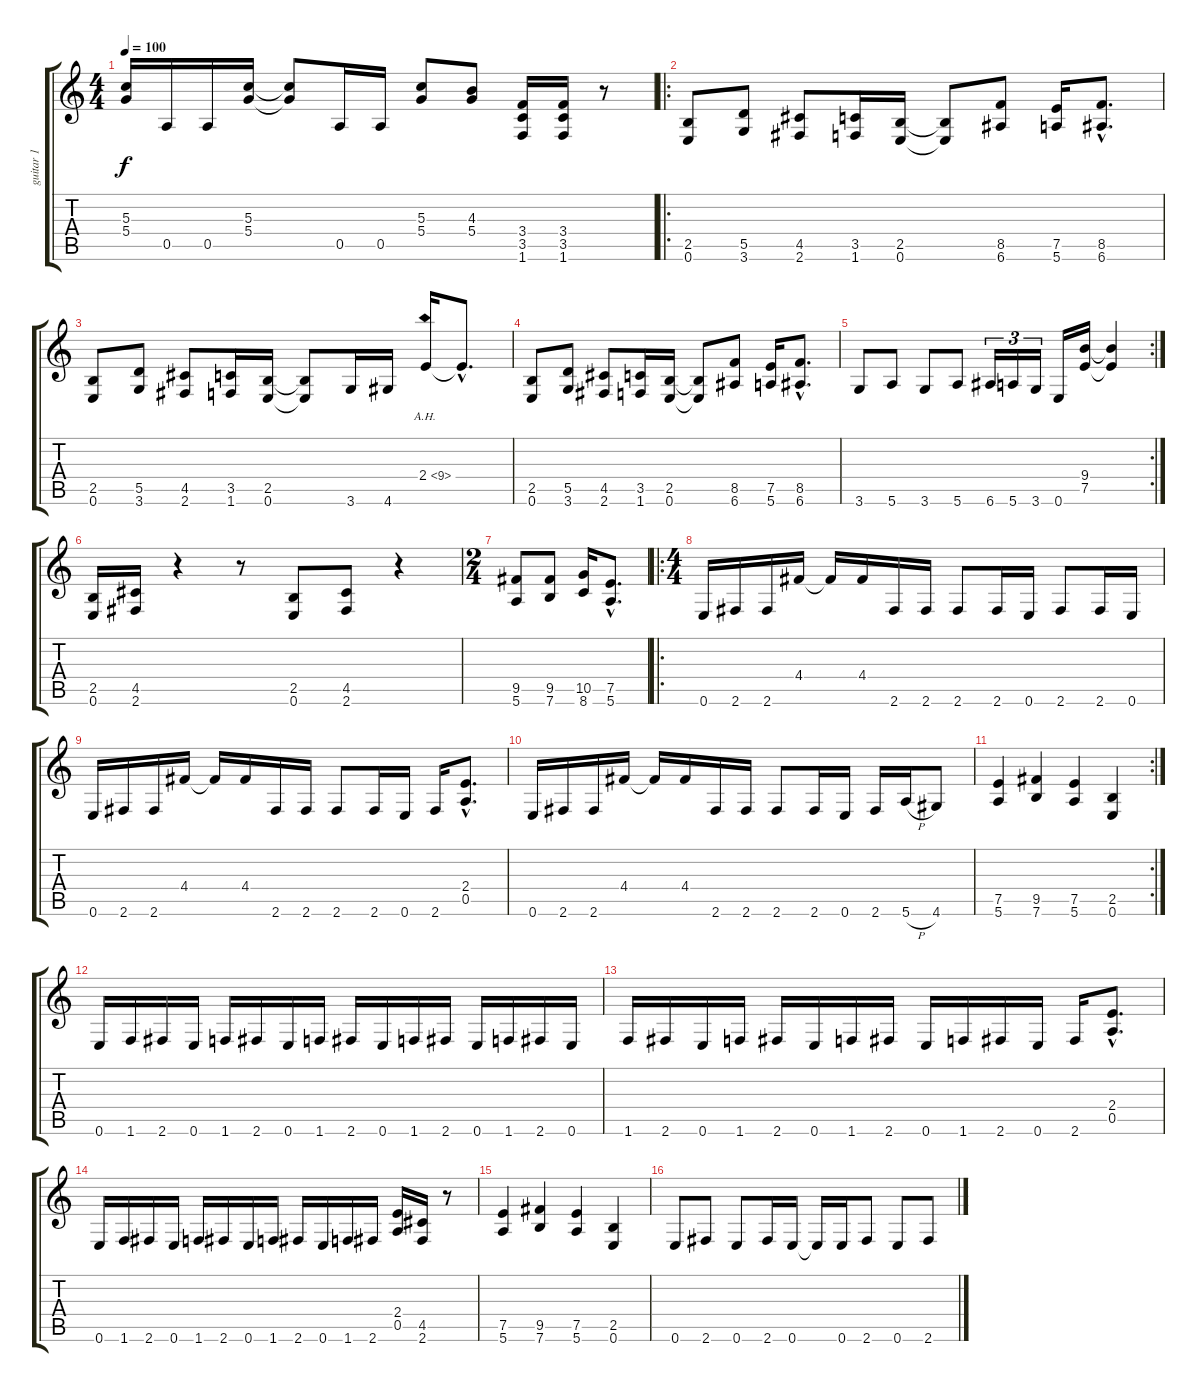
\track ("guitar 1" "guitar 1") {instrument acousticguitarsteel}
\staff {score tabs}
\tuning (E4 B3 G3 D3 A2 E2) {hide}
\ts (4 4)
\tempo 100
\clef g2
\ks c
(5.3 5.4).16{dy f} 0.5.16 0.5.16 (5.3 5.4).16 (5.3{t} 5.4{t}).8 0.5.16 0.5.16 (5.3 5.4).8 (4.3 5.4).8 (3.4 3.5 1.6).16 (3.4 3.5 1.6).16 r.8 |
\ro
(2.5 0.6).8 (5.5 3.6).8 (4.5 2.6).8 (3.5 1.6).16 (2.5 0.6).16 (2.5{t} 0.6{t}).8 (8.5 6.6).8 (7.5 5.6).16 (8.5{hac} 6.6{hac}).8{d} |
(2.5 0.6).8 (5.5 3.6).8 (4.5 2.6).8 (3.5 1.6).16 (2.5 0.6).16 (2.5{t} 0.6{t}).8 3.6.16 4.6.16 2.4{ah 7}.16 2.4{hac t}.8{d} |
(2.5 0.6).8 (5.5 3.6).8 (4.5 2.6).8 (3.5 1.6).16 (2.5 0.6).16 (2.5{t} 0.6{t}).8 (8.5 6.6).8 (7.5 5.6).16 (8.5{hac} 6.6{hac}).8{d} |
\rc 2
3.6.8 5.6.8 3.6.8 5.6.8 6.6.16{tu (3 2)} 5.6.16{tu (3 2)} 3.6.16{tu (3 2)} 0.6.16 (9.4 7.5).16 (9.4{t} 7.5{t}).4 |
(2.5 0.6).16 (4.5 2.6).16 r.4 r.8 (2.5 0.6).8 (4.5 2.6).8 r.4 |
\ts (2 4)
(9.5 5.6).8 (9.5 7.6).8 (10.5 8.6).16 (7.5{hac} 5.6{hac}).8{d} |
\ro
\ts (4 4)
0.6.16 2.6.16 2.6.16 4.4.16 4.4{t}.16 4.4.16 2.6.16 2.6.16 2.6.8 2.6.16 0.6.16 2.6.8 2.6.16 0.6.16 |
0.6.16 2.6.16 2.6.16 4.4.16 4.4{t}.16 4.4.16 2.6.16 2.6.16 2.6.8 2.6.16 0.6.16 2.6.16 (2.4{hac} 0.5{hac}).8{d} |
0.6.16 2.6.16 2.6.16 4.4.16 4.4{t}.16 4.4.16 2.6.16 2.6.16 2.6.8 2.6.16 0.6.16 2.6.16 5.6{h}.16 4.6.8 |
\rc 2
(7.5 5.6).4 (9.5 7.6).4 (7.5 5.6).4 (2.5 0.6).4 |
0.6.16 1.6.16 2.6.16 0.6.16 1.6.16 2.6.16 0.6.16 1.6.16 2.6.16 0.6.16 1.6.16 2.6.16 0.6.16 1.6.16 2.6.16 0.6.16 |
1.6.16 2.6.16 0.6.16 1.6.16 2.6.16 0.6.16 1.6.16 2.6.16 0.6.16 1.6.16 2.6.16 0.6.16 2.6.16 (2.4{hac} 0.5{hac}).8{d} |
0.6.16 1.6.16 2.6.16 0.6.16 1.6.16 2.6.16 0.6.16 1.6.16 2.6.16 0.6.16 1.6.16 2.6.16 (2.4 0.5).16 (4.5 2.6).16 r.8 |
(7.5 5.6).4 (9.5 7.6).4 (7.5 5.6).4 (2.5 0.6).4 |
0.6.8 2.6.8 0.6.8 2.6.16 0.6.16 0.6{t}.16 0.6.16 2.6.8 0.6.8 2.6.8
